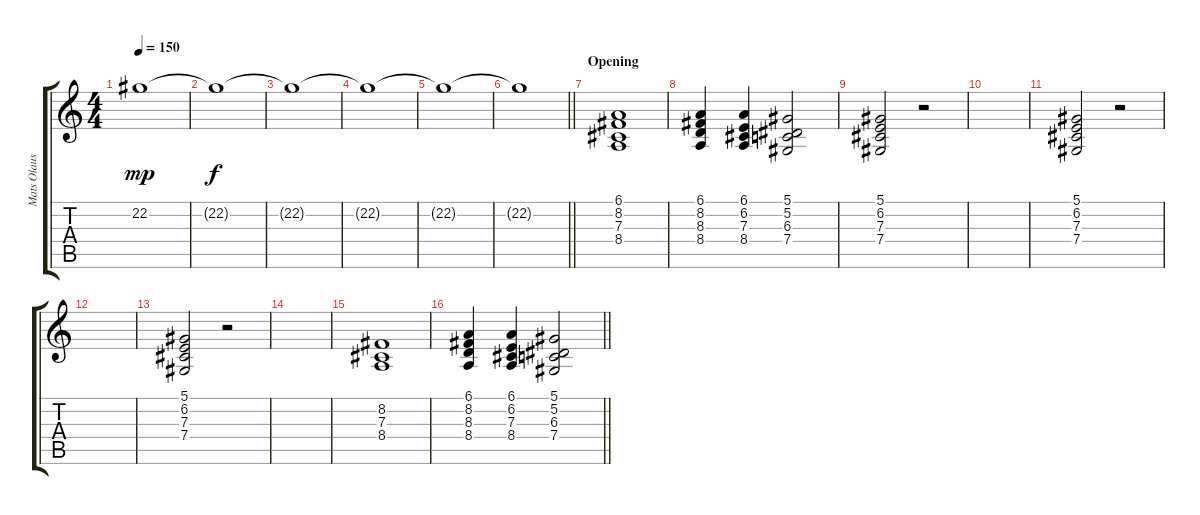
\track ("Mats Olausson" "Mats Olaus") {instrument stringensemble1}
\staff {score tabs}
\tuning (Eb4 Bb3 Gb3 Db3 Ab2 Eb2) {hide}
\ts (4 4)
\tempo 150
\clef g2
\ks c
22.2.1{dy mp} |
22.2{t}.1{dy f} |
22.2{t}.1 |
22.2{t}.1 |
22.2{t}.1 |
\barLineRight lightlight
22.2{t}.1 |
\section ("" "Opening")
(6.1 8.2 7.3 8.4).1 |
(6.1 8.2 8.3 8.4).4 (6.1 6.2 7.3 8.4).4 (5.1 5.2 6.3 7.4).2 |
(5.1 6.2 7.3 7.4).2 r.2 |
|
(5.1 6.2 7.3 7.4).2 r.2 |
|
(5.1 6.2 7.3 7.4).2 r.2 |
|
(8.2 7.3 8.4).1 |
\barLineRight lightlight
(6.1 8.2 8.3 8.4).4 (6.1 6.2 7.3 8.4).4 (5.1 5.2 6.3 7.4).2
